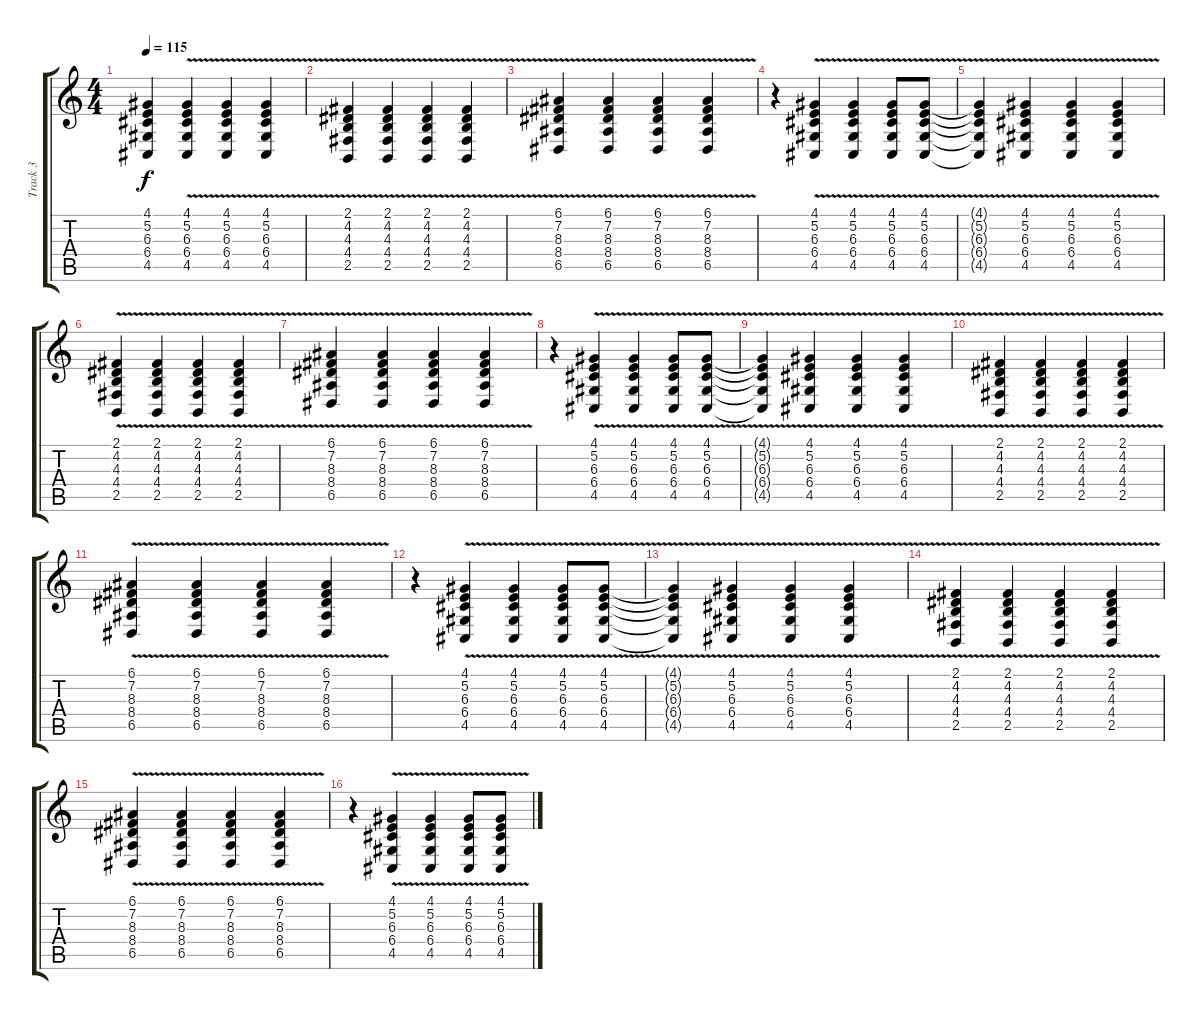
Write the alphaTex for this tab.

\track ("Track 3" "Track 3") {instrument pad2warm}
\staff {score tabs}
\tuning (E4 B3 G3 D3 A2 E2) {hide}
\ts (4 4)
\tempo 115
\clef g2
\ks c
(4.1{t} 5.2{t} 6.3{t} 6.4{t} 4.5{t}).4{dy f} (4.1{v} 5.2{v} 6.3{v} 6.4{v} 4.5{v}).4 (4.1{v} 5.2{v} 6.3{v} 6.4{v} 4.5{v}).4 (4.1{v} 5.2{v} 6.3{v} 6.4{v} 4.5{v}).4 |
(2.1{v} 4.2{v} 4.3{v} 4.4{v} 2.5{v}).4 (2.1{v} 4.2{v} 4.3{v} 4.4{v} 2.5{v}).4 (2.1{v} 4.2{v} 4.3{v} 4.4{v} 2.5{v}).4 (2.1{v} 4.2{v} 4.3{v} 4.4{v} 2.5{v}).4 |
(6.1{v} 7.2{v} 8.3{v} 8.4{v} 6.5{v}).4 (6.1{v} 7.2{v} 8.3{v} 8.4{v} 6.5{v}).4 (6.1{v} 7.2{v} 8.3{v} 8.4{v} 6.5{v}).4 (6.1{v} 7.2{v} 8.3{v} 8.4{v} 6.5{v}).4 |
r.4 (4.1{v} 5.2{v} 6.3{v} 6.4{v} 4.5{v}).4 (4.1{v} 5.2{v} 6.3{v} 6.4{v} 4.5{v}).4 (4.1{v} 5.2{v} 6.3{v} 6.4{v} 4.5{v}).8 (4.1{v} 5.2{v} 6.3{v} 6.4{v} 4.5{v}).8 |
(4.1{t} 5.2{t} 6.3{t} 6.4{t} 4.5{t}).4 (4.1{v} 5.2{v} 6.3{v} 6.4{v} 4.5{v}).4 (4.1{v} 5.2{v} 6.3{v} 6.4{v} 4.5{v}).4 (4.1{v} 5.2{v} 6.3{v} 6.4{v} 4.5{v}).4 |
(2.1{v} 4.2{v} 4.3{v} 4.4{v} 2.5{v}).4 (2.1{v} 4.2{v} 4.3{v} 4.4{v} 2.5{v}).4 (2.1{v} 4.2{v} 4.3{v} 4.4{v} 2.5{v}).4 (2.1{v} 4.2{v} 4.3{v} 4.4{v} 2.5{v}).4 |
(6.1{v} 7.2{v} 8.3{v} 8.4{v} 6.5{v}).4 (6.1{v} 7.2{v} 8.3{v} 8.4{v} 6.5{v}).4 (6.1{v} 7.2{v} 8.3{v} 8.4{v} 6.5{v}).4 (6.1{v} 7.2{v} 8.3{v} 8.4{v} 6.5{v}).4 |
r.4 (4.1{v} 5.2{v} 6.3{v} 6.4{v} 4.5{v}).4 (4.1{v} 5.2{v} 6.3{v} 6.4{v} 4.5{v}).4 (4.1{v} 5.2{v} 6.3{v} 6.4{v} 4.5{v}).8 (4.1{v} 5.2{v} 6.3{v} 6.4{v} 4.5{v}).8 |
(4.1{t} 5.2{t} 6.3{t} 6.4{t} 4.5{t}).4 (4.1{v} 5.2{v} 6.3{v} 6.4{v} 4.5{v}).4 (4.1{v} 5.2{v} 6.3{v} 6.4{v} 4.5{v}).4 (4.1{v} 5.2{v} 6.3{v} 6.4{v} 4.5{v}).4 |
(2.1{v} 4.2{v} 4.3{v} 4.4{v} 2.5{v}).4 (2.1{v} 4.2{v} 4.3{v} 4.4{v} 2.5{v}).4 (2.1{v} 4.2{v} 4.3{v} 4.4{v} 2.5{v}).4 (2.1{v} 4.2{v} 4.3{v} 4.4{v} 2.5{v}).4 |
(6.1{v} 7.2{v} 8.3{v} 8.4{v} 6.5{v}).4 (6.1{v} 7.2{v} 8.3{v} 8.4{v} 6.5{v}).4 (6.1{v} 7.2{v} 8.3{v} 8.4{v} 6.5{v}).4 (6.1{v} 7.2{v} 8.3{v} 8.4{v} 6.5{v}).4 |
r.4 (4.1{v} 5.2{v} 6.3{v} 6.4{v} 4.5{v}).4 (4.1{v} 5.2{v} 6.3{v} 6.4{v} 4.5{v}).4 (4.1{v} 5.2{v} 6.3{v} 6.4{v} 4.5{v}).8 (4.1{v} 5.2{v} 6.3{v} 6.4{v} 4.5{v}).8 |
(4.1{t} 5.2{t} 6.3{t} 6.4{t} 4.5{t}).4 (4.1{v} 5.2{v} 6.3{v} 6.4{v} 4.5{v}).4 (4.1{v} 5.2{v} 6.3{v} 6.4{v} 4.5{v}).4 (4.1{v} 5.2{v} 6.3{v} 6.4{v} 4.5{v}).4 |
(2.1{v} 4.2{v} 4.3{v} 4.4{v} 2.5{v}).4 (2.1{v} 4.2{v} 4.3{v} 4.4{v} 2.5{v}).4 (2.1{v} 4.2{v} 4.3{v} 4.4{v} 2.5{v}).4 (2.1{v} 4.2{v} 4.3{v} 4.4{v} 2.5{v}).4 |
(6.1{v} 7.2{v} 8.3{v} 8.4{v} 6.5{v}).4 (6.1{v} 7.2{v} 8.3{v} 8.4{v} 6.5{v}).4 (6.1{v} 7.2{v} 8.3{v} 8.4{v} 6.5{v}).4 (6.1{v} 7.2{v} 8.3{v} 8.4{v} 6.5{v}).4 |
r.4 (4.1{v} 5.2{v} 6.3{v} 6.4{v} 4.5{v}).4 (4.1{v} 5.2{v} 6.3{v} 6.4{v} 4.5{v}).4 (4.1{v} 5.2{v} 6.3{v} 6.4{v} 4.5{v}).8 (4.1{v} 5.2{v} 6.3{v} 6.4{v} 4.5{v}).8
